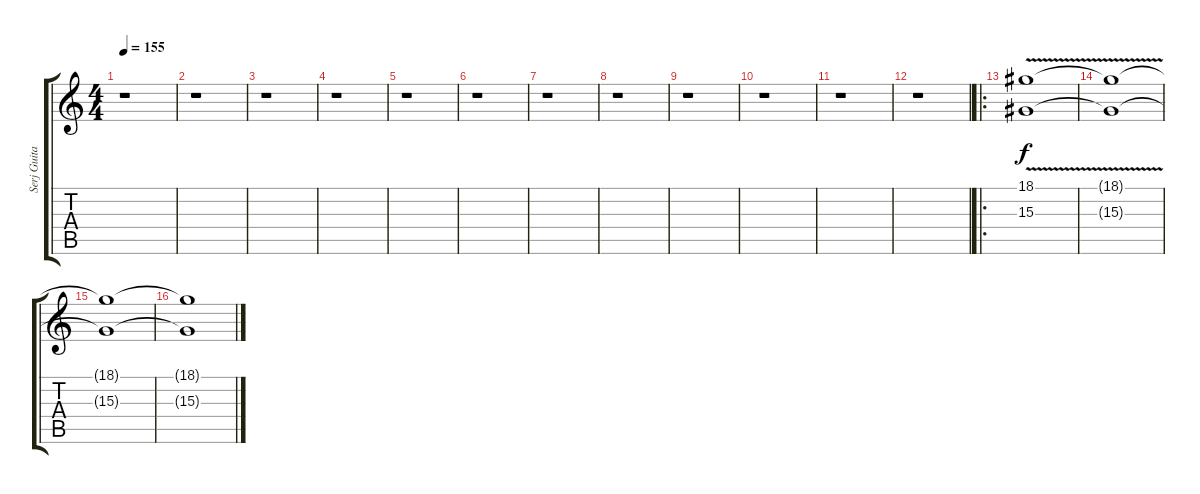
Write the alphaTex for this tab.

\track ("Serj Guitar" "Serj Guita") {instrument rockorgan}
\staff {score tabs}
\tuning (D4 A3 F3 C3 G2 C2) {hide}
\ts (4 4)
\tempo 155
\clef g2
\ks c
r.1{dy f} |
r.1 |
r.1 |
r.1 |
r.1 |
r.1 |
r.1 |
r.1 |
r.1 |
r.1 |
r.1 |
r.1 |
\ro
(18.1{v} 15.3).1 |
(18.1{t} 15.3{t}).1 |
(18.1{t} 15.3{t}).1 |
(18.1{t} 15.3{t}).1
